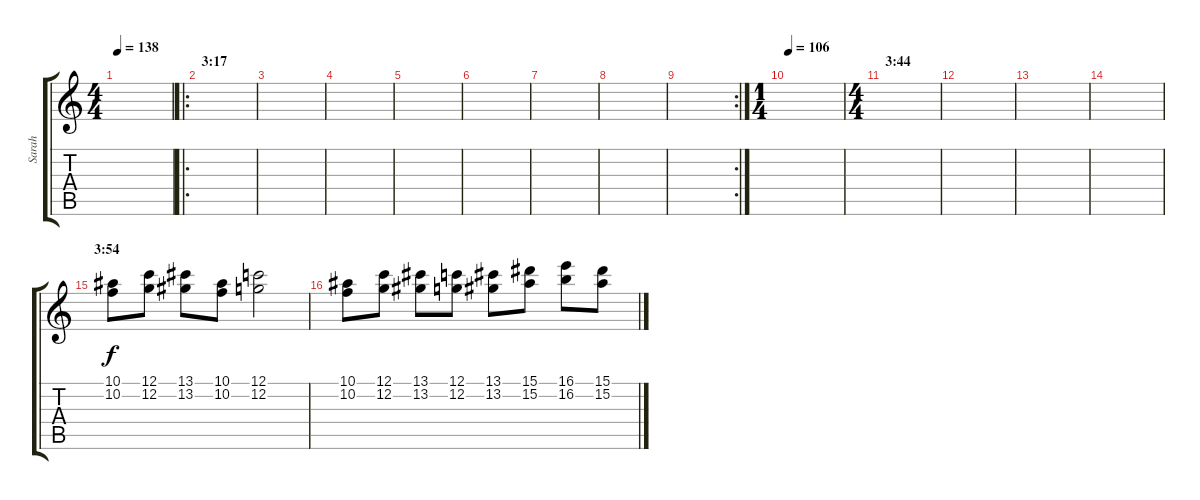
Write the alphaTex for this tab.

\track ("Sarah" "Sarah") {instrument choiraahs}
\staff {score tabs}
\tuning (C5 G4 Eb4 Bb3 F3 C3) {hide}
\ts (4 4)
\tempo 138
\clef g2
\ks c
|
\ro
\section ("" "3:17")
|
|
|
|
|
|
|
\rc 2
|
\ts (1 4)
\tempo 106
|
\ts (4 4)
\section ("" "3:44")
|
|
|
|
\section ("" "3:54")
(10.1 10.2).8 (12.1 12.2).8 (13.1 13.2).8 (10.1 10.2).8 (12.1 12.2).2 |
(10.1 10.2).8 (12.1 12.2).8 (13.1 13.2).8 (12.1 12.2).8 (13.1 13.2).8 (15.1 15.2).8 (16.1 16.2).8 (15.1 15.2).8
